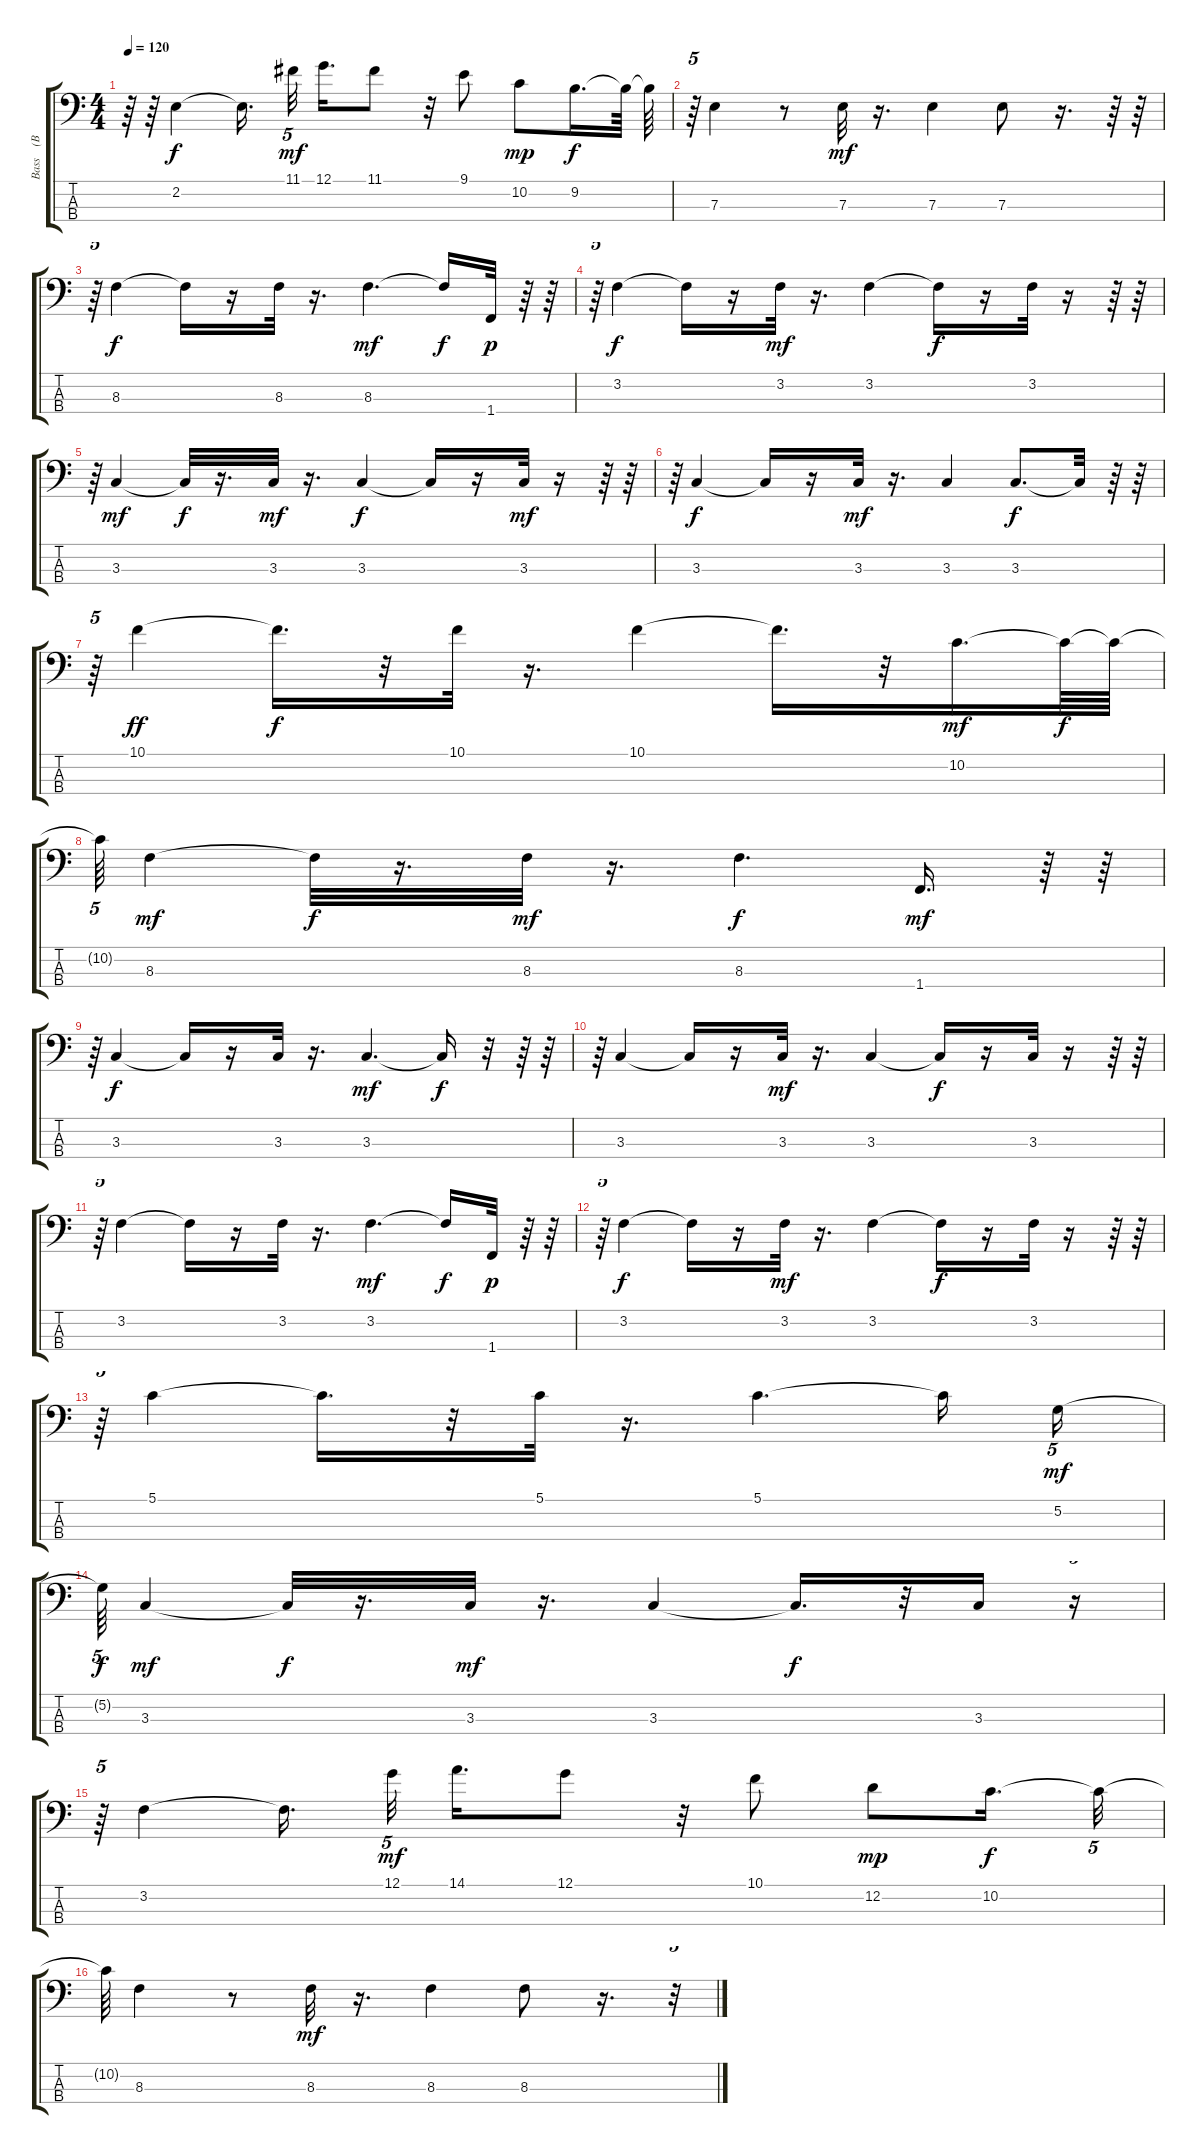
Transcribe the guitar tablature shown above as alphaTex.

\track ("Bass    (BB)" "Bass    (B") {instrument fretlessbass}
\staff {score tabs}
\tuning (G2 D2 A1 E1) {hide}
\ts (4 4)
\tempo 120
\clef f4
\ks c
r.64{dy f} r.64 2.2.4 2.2{t}.16{d beam splitsecondary} 11.1.32{tu (5 4) dy mf beam splitsecondary} 12.1.16{d} 11.1.8 r.32 9.1.8 10.2.8{dy mp} 9.2.16{d dy f} 9.2{t}.64 9.2{t}.64 |
r.64{tu (5 4)} 7.3.4 r.8 7.3.32{dy mf} r.16{d} 7.3.4 7.3.8 r.16{d} r.64 r.64 |
r.64{tu (5 4)} 8.3.4{dy f} 8.3{t}.16 r.16 8.3.32 r.16{d} 8.3.4{d dy mf} 8.3{t}.16{dy f} 1.4.32{dy p} r.64 r.64 |
r.64{tu (5 4)} 3.2.4{dy f} 3.2{t}.16 r.16 3.2.32{dy mf} r.16{d} 3.2.4 3.2{t}.16{dy f} r.16 3.2.32 r.16 r.64 r.64 |
r.64{tu (5 4)} 3.3.4{dy mf} 3.3{t}.32{dy f} r.16{d} 3.3.32{dy mf} r.16{d} 3.3.4{dy f} 3.3{t}.16 r.16 3.3.32{dy mf} r.16 r.64 r.64 |
r.64{tu (5 4)} 3.3.4{dy f} 3.3{t}.16 r.16 3.3.32{dy mf} r.16{d} 3.3.4 3.3.8{d dy f} 3.3{t}.32 r.64 r.64 |
r.64{tu (5 4)} 10.1.4{dy ff} 10.1{t}.16{d dy f} r.32 10.1.32 r.16{d} 10.1.4 10.1{t}.16{d} r.32 10.2.16{d dy mf} 10.2{t}.64{dy f} 10.2{t}.64 |
10.2{t}.64{tu (5 4)} 8.3.4{dy mf} 8.3{t}.32{dy f} r.16{d} 8.3.32{dy mf} r.16{d} 8.3.4{d dy f} 1.4.16{d dy mf} r.64 r.64 |
r.64{tu (5 4)} 3.3.4{dy f} 3.3{t}.16 r.16 3.3.32 r.16{d} 3.3.4{d dy mf} 3.3{t}.16{dy f} r.32 r.64 r.64 |
r.64{tu (5 4)} 3.3.4 3.3{t}.16 r.16 3.3.32{dy mf} r.16{d} 3.3.4 3.3{t}.16{dy f} r.16 3.3.32 r.16 r.64 r.64 |
r.64{tu (5 4)} 3.2.4 3.2{t}.16 r.16 3.2.32 r.16{d} 3.2.4{d dy mf} 3.2{t}.16{dy f} 1.4.32{dy p} r.64 r.64 |
r.64{tu (5 4)} 3.2.4{dy f} 3.2{t}.16 r.16 3.2.32{dy mf} r.16{d} 3.2.4 3.2{t}.16{dy f} r.16 3.2.32 r.16 r.64 r.64 |
r.64{tu (5 4)} 5.1.4 5.1{t}.16{d} r.32 5.1.32 r.16{d} 5.1.4{d} 5.1{t}.16 5.2.16{tu (5 4) dy mf} |
5.2{t}.64{tu (5 4) dy f} 3.3.4{dy mf} 3.3{t}.32{dy f} r.16{d} 3.3.32{dy mf} r.16{d} 3.3.4 3.3{t}.16{d dy f} r.32 3.3.16 r.16{tu (5 4)} |
r.64{tu (5 4)} 3.2.4 3.2{t}.16{d beam splitsecondary} 12.1.32{tu (5 4) dy mf beam splitsecondary} 14.1.16{d} 12.1.8 r.32 10.1.8 12.2.8{dy mp} 10.2.16{d dy f} 10.2{t}.32{tu (5 4)} |
10.2{t}.64 8.3.4 r.8 8.3.32{dy mf} r.16{d} 8.3.4 8.3.8 r.16{d} r.32{tu (5 4)}
